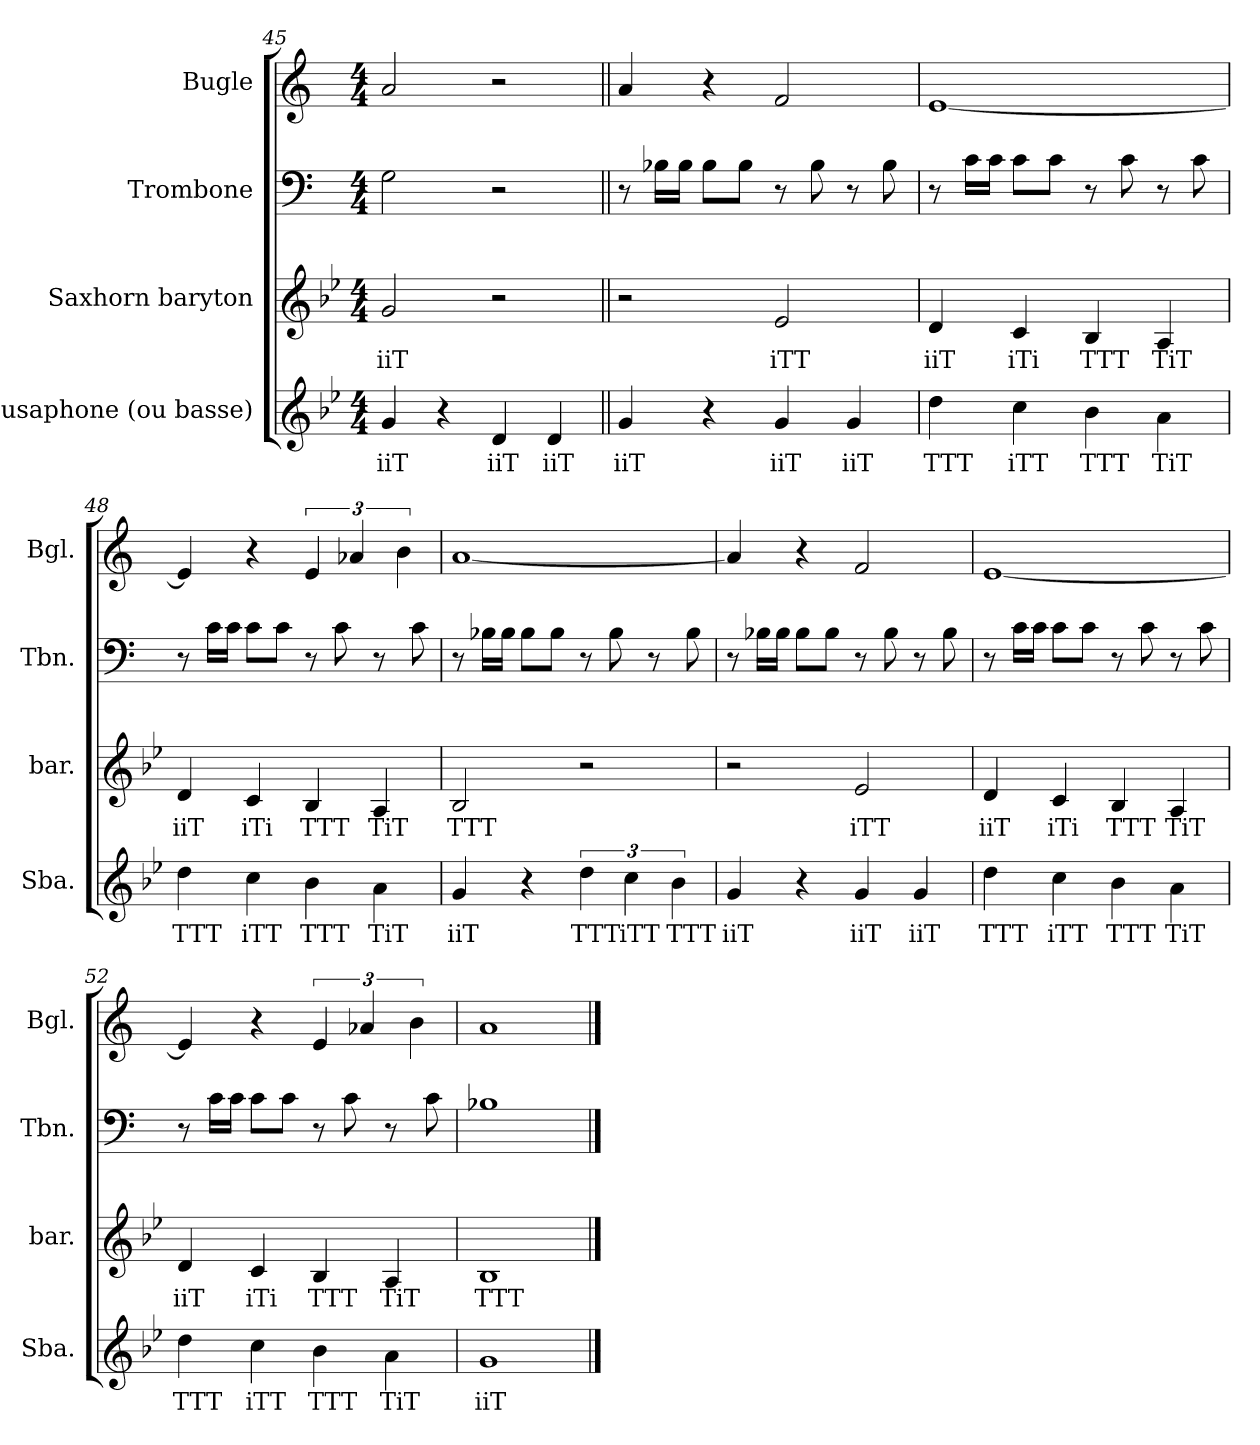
**kern	**text	**kern	**text	**kern	**kern
*part4	*part4	*part3	*part3	*part2	*part1
*staff4	*staff4	*staff3	*staff3	*staff2	*staff1
*I"Sousaphone (ou basse)	*	*I"Saxhorn baryton	*	*I"Trombone	*I"Bugle
*I'Sba.	*	*I'bar.	*	*I'Tbn.	*I'Bgl.
*clefG2	*	*clefG2	*	*clefF4	*clefG2
*ITrd15c26	*	*ITrd8c14	*	*	*ITrd1c2
*k[b-e-]	*	*k[b-e-]	*	*k[]	*k[b-e-]
*M4/4	*	*M4/4	*	*M4/4	*M4/4
=45	=45	=45	=45	=45	=45
!	!LO:LY:b	!	!LO:LY:b	!	!
4GG/	iiT	2G/	iiT	2G\	2g/
4r	.	.	.	.	.
!	!LO:LY:b	!	!	!	!
4DD/	iiT	2r	.	2r	2r
!	!LO:LY:b	!	!	!	!
4DD/	iiT	.	.	.	.
!!LO:LB:g=z
=46||	=46||	=46||	=46||	=46||	=46||
!	!LO:LY:b	!	!	!	!
4GG/	iiT	2r	.	8r	4g/
.	.	.	.	16B-X\LL	.
.	.	.	.	16B-\JJ	.
4r	.	.	.	8B-\L	4r
.	.	.	.	8B-\J	.
!	!LO:LY:b	!	!LO:LY:b	!	!
4GG/	iiT	2E-/	iTT	8r	2e-/
.	.	.	.	8B-\	.
!	!LO:LY:b	!	!	!	!
4GG/	iiT	.	.	8r	.
.	.	.	.	8B-\	.
=47	=47	=47	=47	=47	=47
!	!LO:LY:b	!	!LO:LY:b	!	!
4D\	TTT	4D/	iiT	8r	[1d
.	.	.	.	16c\LL	.
.	.	.	.	16c\JJ	.
!	!LO:LY:b	!	!LO:LY:b	!	!
4C\	iTT	4C/	iTi	8c\L	.
.	.	.	.	8c\J	.
!	!LO:LY:b	!	!LO:LY:b	!	!
4BB-\	TTT	4BB-/	TTT	8r	.
.	.	.	.	8c\	.
!	!LO:LY:b	!	!LO:LY:b	!	!
4AA\	TiT	4AA/	TiT	8r	.
.	.	.	.	8c\	.
=48	=48	=48	=48	=48	=48
!	!LO:LY:b	!	!LO:LY:b	!	!
4D\	TTT	4D/	iiT	8r	4d/]
.	.	.	.	16c\LL	.
.	.	.	.	16c\JJ	.
!	!LO:LY:b	!	!LO:LY:b	!	!
4C\	iTT	4C/	iTi	8c\L	4r
.	.	.	.	8c\J	.
!	!LO:LY:b	!	!LO:LY:b	!	!
4BB-\	TTT	4BB-/	TTT	8r	6d/
.	.	.	.	8c\	.
.	.	.	.	.	6g-X/
!	!LO:LY:b	!	!LO:LY:b	!	!
4AA\	TiT	4AA/	TiT	8r	.
.	.	.	.	.	6a\
.	.	.	.	8c\	.
!!LO:LB:g=z
=49	=49	=49	=49	=49	=49
!	!LO:LY:b	!	!LO:LY:b	!	!
4GG/	iiT	2BB-/	TTT	8r	[1g
.	.	.	.	16B-X\LL	.
.	.	.	.	16B-\JJ	.
4r	.	.	.	8B-\L	.
.	.	.	.	8B-\J	.
!	!LO:LY:b	!	!	!	!
6D\	TTT	2r	.	8r	.
.	.	.	.	8B-\	.
!	!LO:LY:b	!	!	!	!
6C\	iTT	.	.	.	.
.	.	.	.	8r	.
!	!LO:LY:b	!	!	!	!
6BB-\	TTT	.	.	.	.
.	.	.	.	8B-\	.
=50	=50	=50	=50	=50	=50
!	!LO:LY:b	!	!	!	!
4GG/	iiT	2r	.	8r	4g/]
.	.	.	.	16B-X\LL	.
.	.	.	.	16B-\JJ	.
4r	.	.	.	8B-\L	4r
.	.	.	.	8B-\J	.
!	!LO:LY:b	!	!LO:LY:b	!	!
4GG/	iiT	2E-/	iTT	8r	2e-/
.	.	.	.	8B-\	.
!	!LO:LY:b	!	!	!	!
4GG/	iiT	.	.	8r	.
.	.	.	.	8B-\	.
=51	=51	=51	=51	=51	=51
!	!LO:LY:b	!	!LO:LY:b	!	!
4D\	TTT	4D/	iiT	8r	[1d
.	.	.	.	16c\LL	.
.	.	.	.	16c\JJ	.
!	!LO:LY:b	!	!LO:LY:b	!	!
4C\	iTT	4C/	iTi	8c\L	.
.	.	.	.	8c\J	.
!	!LO:LY:b	!	!LO:LY:b	!	!
4BB-\	TTT	4BB-/	TTT	8r	.
.	.	.	.	8c\	.
!	!LO:LY:b	!	!LO:LY:b	!	!
4AA\	TiT	4AA/	TiT	8r	.
.	.	.	.	8c\	.
!!LO:PB:g=z
=52	=52	=52	=52	=52	=52
!	!LO:LY:b	!	!LO:LY:b	!	!
4D\	TTT	4D/	iiT	8r	4d/]
.	.	.	.	16c\LL	.
.	.	.	.	16c\JJ	.
!	!LO:LY:b	!	!LO:LY:b	!	!
4C\	iTT	4C/	iTi	8c\L	4r
.	.	.	.	8c\J	.
!	!LO:LY:b	!	!LO:LY:b	!	!
4BB-\	TTT	4BB-/	TTT	8r	6d/
.	.	.	.	8c\	.
.	.	.	.	.	6g-X/
!	!LO:LY:b	!	!LO:LY:b	!	!
4AA\	TiT	4AA/	TiT	8r	.
.	.	.	.	.	6a\
.	.	.	.	8c\	.
=53	=53	=53	=53	=53	=53
!	!LO:LY:b	!	!LO:LY:b	!	!
1GG	iiT	1BB-	TTT	1B-X	1g
==	==	==	==	==	==
*-	*-	*-	*-	*-	*-
